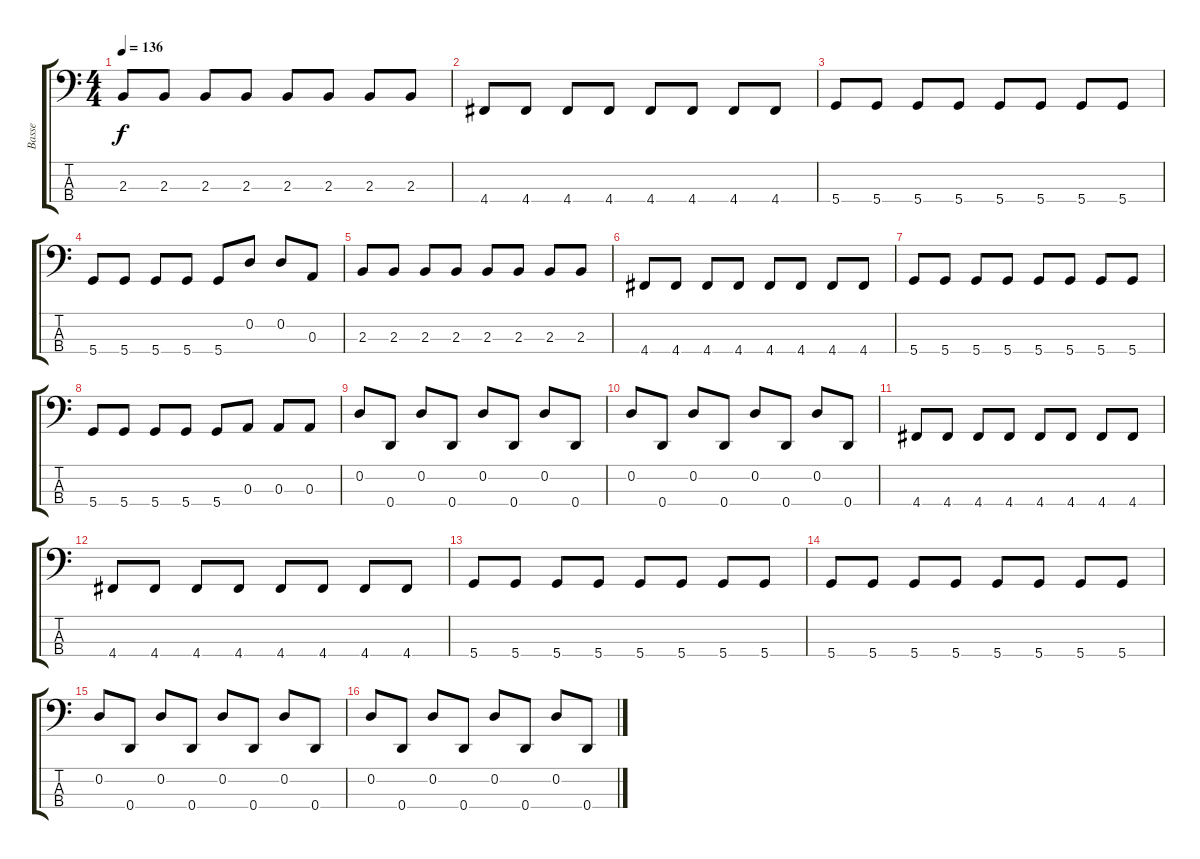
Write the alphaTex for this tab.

\track ("Basse" "Basse") {instrument electricbassfinger}
\staff {score tabs}
\tuning (G2 D2 A1 D1) {hide}
\ts (4 4)
\tempo 136
\clef f4
\ks c
2.3.8{dy f} 2.3.8 2.3.8 2.3.8 2.3.8 2.3.8 2.3.8 2.3.8 |
4.4.8 4.4.8 4.4.8 4.4.8 4.4.8 4.4.8 4.4.8 4.4.8 |
5.4.8 5.4.8 5.4.8 5.4.8 5.4.8 5.4.8 5.4.8 5.4.8 |
5.4.8 5.4.8 5.4.8 5.4.8 5.4.8 0.2.8 0.2.8 0.3.8 |
2.3.8 2.3.8 2.3.8 2.3.8 2.3.8 2.3.8 2.3.8 2.3.8 |
4.4.8 4.4.8 4.4.8 4.4.8 4.4.8 4.4.8 4.4.8 4.4.8 |
5.4.8 5.4.8 5.4.8 5.4.8 5.4.8 5.4.8 5.4.8 5.4.8 |
5.4.8 5.4.8 5.4.8 5.4.8 5.4.8 0.3.8 0.3.8 0.3.8 |
0.2.8 0.4.8 0.2.8 0.4.8 0.2.8 0.4.8 0.2.8 0.4.8 |
0.2.8 0.4.8 0.2.8 0.4.8 0.2.8 0.4.8 0.2.8 0.4.8 |
4.4.8 4.4.8 4.4.8 4.4.8 4.4.8 4.4.8 4.4.8 4.4.8 |
4.4.8 4.4.8 4.4.8 4.4.8 4.4.8 4.4.8 4.4.8 4.4.8 |
5.4.8 5.4.8 5.4.8 5.4.8 5.4.8 5.4.8 5.4.8 5.4.8 |
5.4.8 5.4.8 5.4.8 5.4.8 5.4.8 5.4.8 5.4.8 5.4.8 |
0.2.8 0.4.8 0.2.8 0.4.8 0.2.8 0.4.8 0.2.8 0.4.8 |
0.2.8 0.4.8 0.2.8 0.4.8 0.2.8 0.4.8 0.2.8 0.4.8
